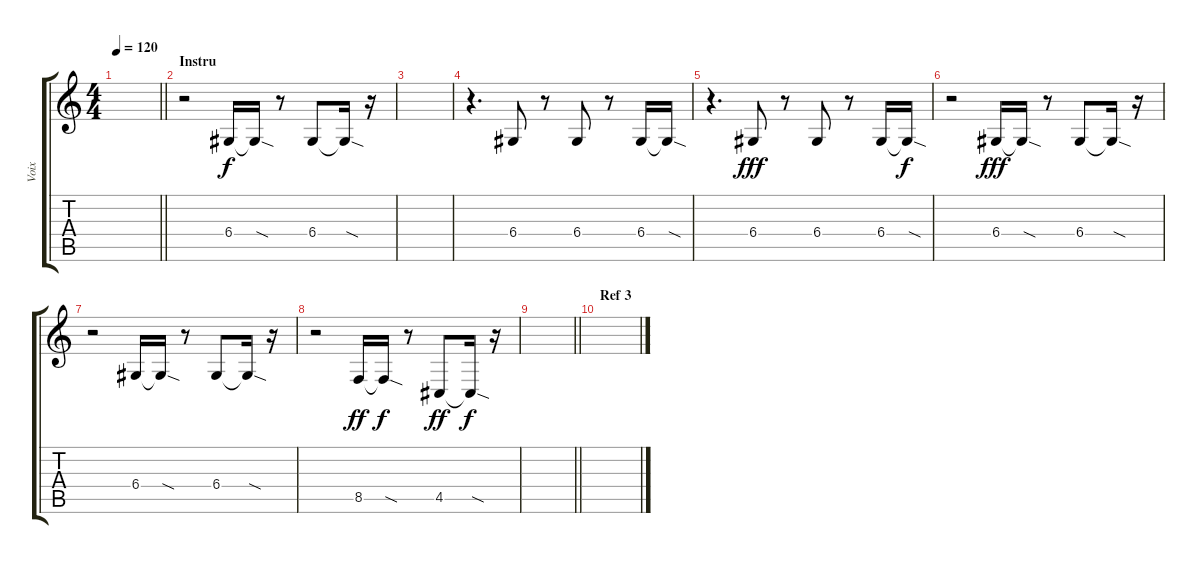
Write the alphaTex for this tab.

\track ("Voix" "Voix") {instrument clarinet}
\staff {score tabs}
\tuning (E4 B3 G3 D3 A2 E2) {hide}
\ts (4 4)
\tempo 120
\clef g2
\barLineRight lightlight
\ks c
|
\section ("" "Instru")
r.2 6.4.16 6.4{sod t}.16 r.8 6.4.8 6.4{sod t}.16 r.16 |
|
r.4{d} 6.4.8 r.8 6.4.8 r.8 6.4.16 6.4{sod t}.16{dy f} |
r.4{d} 6.4.8{dy fff} r.8 6.4.8 r.8 6.4.16 6.4{sod t}.16{dy f} |
r.2 6.4.16{dy fff} 6.4{sod t}.16 r.8 6.4.8 6.4{sod t}.16 r.16 |
r.2 6.4.16 6.4{sod t}.16 r.8 6.4.8 6.4{sod t}.16 r.16 |
r.2 8.5.16{dy ff} 8.5{sod t}.16{dy f} r.8 4.5.8{dy ff} 4.5{sod t}.16{dy f} r.16 |
\barLineRight lightlight
|
\section ("" "Ref 3")
